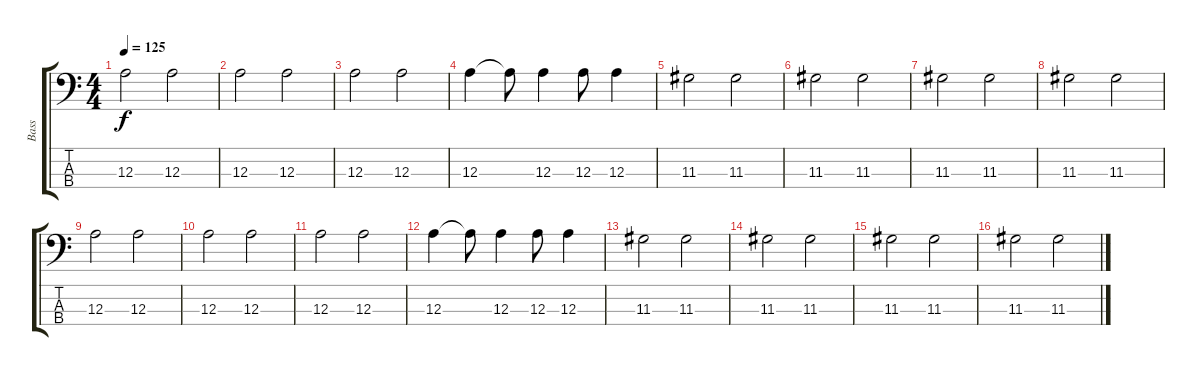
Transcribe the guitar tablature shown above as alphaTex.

\track ("Bass" "Bass") {instrument electricbassfinger}
\staff {score tabs}
\tuning (G2 D2 A1 E1) {hide}
\ts (4 4)
\tempo 125
\clef f4
\ks c
12.3.2{dy f} 12.3.2 |
12.3.2 12.3.2 |
12.3.2 12.3.2 |
12.3.4 12.3{t}.8 12.3.4 12.3.8 12.3.4 |
11.3.2 11.3.2 |
11.3.2 11.3.2 |
11.3.2 11.3.2 |
11.3.2 11.3.2 |
12.3.2 12.3.2 |
12.3.2 12.3.2 |
12.3.2 12.3.2 |
12.3.4 12.3{t}.8 12.3.4 12.3.8 12.3.4 |
11.3.2 11.3.2 |
11.3.2 11.3.2 |
11.3.2 11.3.2 |
11.3.2 11.3.2
